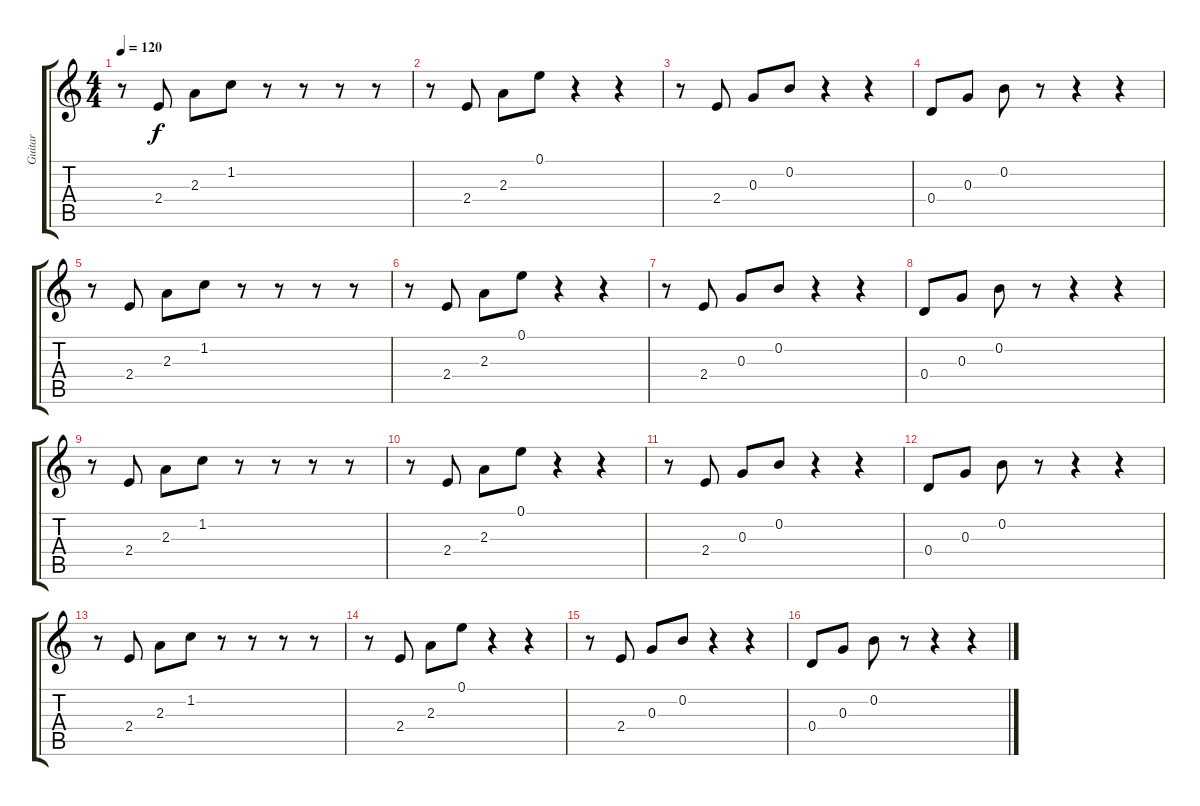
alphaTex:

\track ("Guitar" "Guitar") {instrument acousticguitarnylon}
\staff {score tabs}
\tuning (E4 B3 G3 D3 A2 E2) {hide}
\ts (4 4)
\tempo 120
\clef g2
\ks c
r.8{dy f} 2.4.8 2.3.8 1.2.8 r.8 r.8 r.8 r.8 |
r.8 2.4.8 2.3.8 0.1.8 r.4 r.4 |
r.8 2.4.8 0.3.8 0.2.8 r.4 r.4 |
0.4.8 0.3.8 0.2.8 r.8 r.4 r.4 |
r.8 2.4.8 2.3.8 1.2.8 r.8 r.8 r.8 r.8 |
r.8 2.4.8 2.3.8 0.1.8 r.4 r.4 |
r.8 2.4.8 0.3.8 0.2.8 r.4 r.4 |
0.4.8 0.3.8 0.2.8 r.8 r.4 r.4 |
r.8 2.4.8 2.3.8 1.2.8 r.8 r.8 r.8 r.8 |
r.8 2.4.8 2.3.8 0.1.8 r.4 r.4 |
r.8 2.4.8 0.3.8 0.2.8 r.4 r.4 |
0.4.8 0.3.8 0.2.8 r.8 r.4 r.4 |
r.8 2.4.8 2.3.8 1.2.8 r.8 r.8 r.8 r.8 |
r.8 2.4.8 2.3.8 0.1.8 r.4 r.4 |
r.8 2.4.8 0.3.8 0.2.8 r.4 r.4 |
0.4.8 0.3.8 0.2.8 r.8 r.4 r.4
